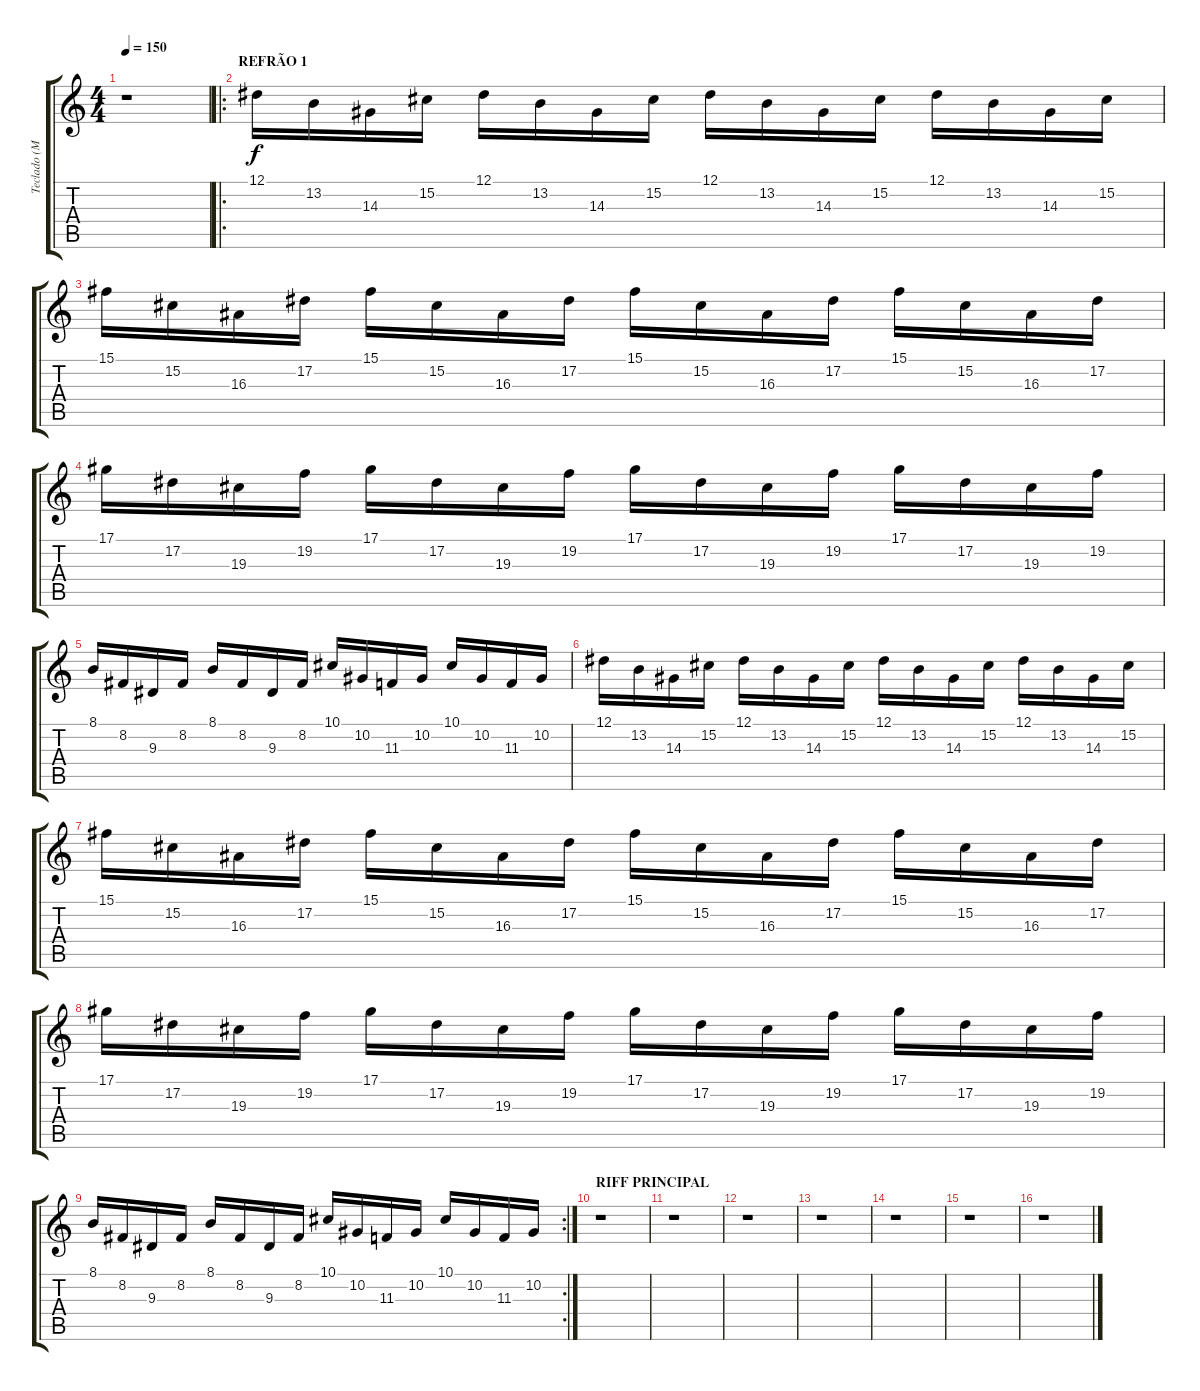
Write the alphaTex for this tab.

\track ("Teclado (Mão Direita)" "Teclado (M") {instrument harpsichord}
\staff {score tabs}
\tuning (Eb4 Bb3 Gb3 Db3 Ab2 Eb2) {hide}
\ts (4 4)
\tempo 150
\clef g2
\ks c
r.1{dy f} |
\ro
\section ("" "REFRÃO 1")
12.1.16{instrument harpsichord} 13.2.16 14.3.16 15.2.16 12.1.16 13.2.16 14.3.16 15.2.16 12.1.16 13.2.16 14.3.16 15.2.16 12.1.16 13.2.16 14.3.16 15.2.16 |
15.1.16 15.2.16 16.3.16 17.2.16 15.1.16 15.2.16 16.3.16 17.2.16 15.1.16 15.2.16 16.3.16 17.2.16 15.1.16 15.2.16 16.3.16 17.2.16 |
17.1.16 17.2.16 19.3.16 19.2.16 17.1.16 17.2.16 19.3.16 19.2.16 17.1.16 17.2.16 19.3.16 19.2.16 17.1.16 17.2.16 19.3.16 19.2.16 |
8.1.16 8.2.16 9.3.16 8.2.16 8.1.16 8.2.16 9.3.16 8.2.16 10.1.16 10.2.16 11.3.16 10.2.16 10.1.16 10.2.16 11.3.16 10.2.16 |
12.1.16{instrument harpsichord} 13.2.16 14.3.16 15.2.16 12.1.16 13.2.16 14.3.16 15.2.16 12.1.16 13.2.16 14.3.16 15.2.16 12.1.16 13.2.16 14.3.16 15.2.16 |
15.1.16 15.2.16 16.3.16 17.2.16 15.1.16 15.2.16 16.3.16 17.2.16 15.1.16 15.2.16 16.3.16 17.2.16 15.1.16 15.2.16 16.3.16 17.2.16 |
17.1.16 17.2.16 19.3.16 19.2.16 17.1.16 17.2.16 19.3.16 19.2.16 17.1.16 17.2.16 19.3.16 19.2.16 17.1.16 17.2.16 19.3.16 19.2.16 |
\rc 2
8.1.16 8.2.16 9.3.16 8.2.16 8.1.16 8.2.16 9.3.16 8.2.16 10.1.16 10.2.16 11.3.16 10.2.16 10.1.16 10.2.16 11.3.16 10.2.16 |
\section ("" "RIFF PRINCIPAL")
r.1 |
r.1 |
r.1 |
r.1 |
r.1 |
r.1 |
r.1
